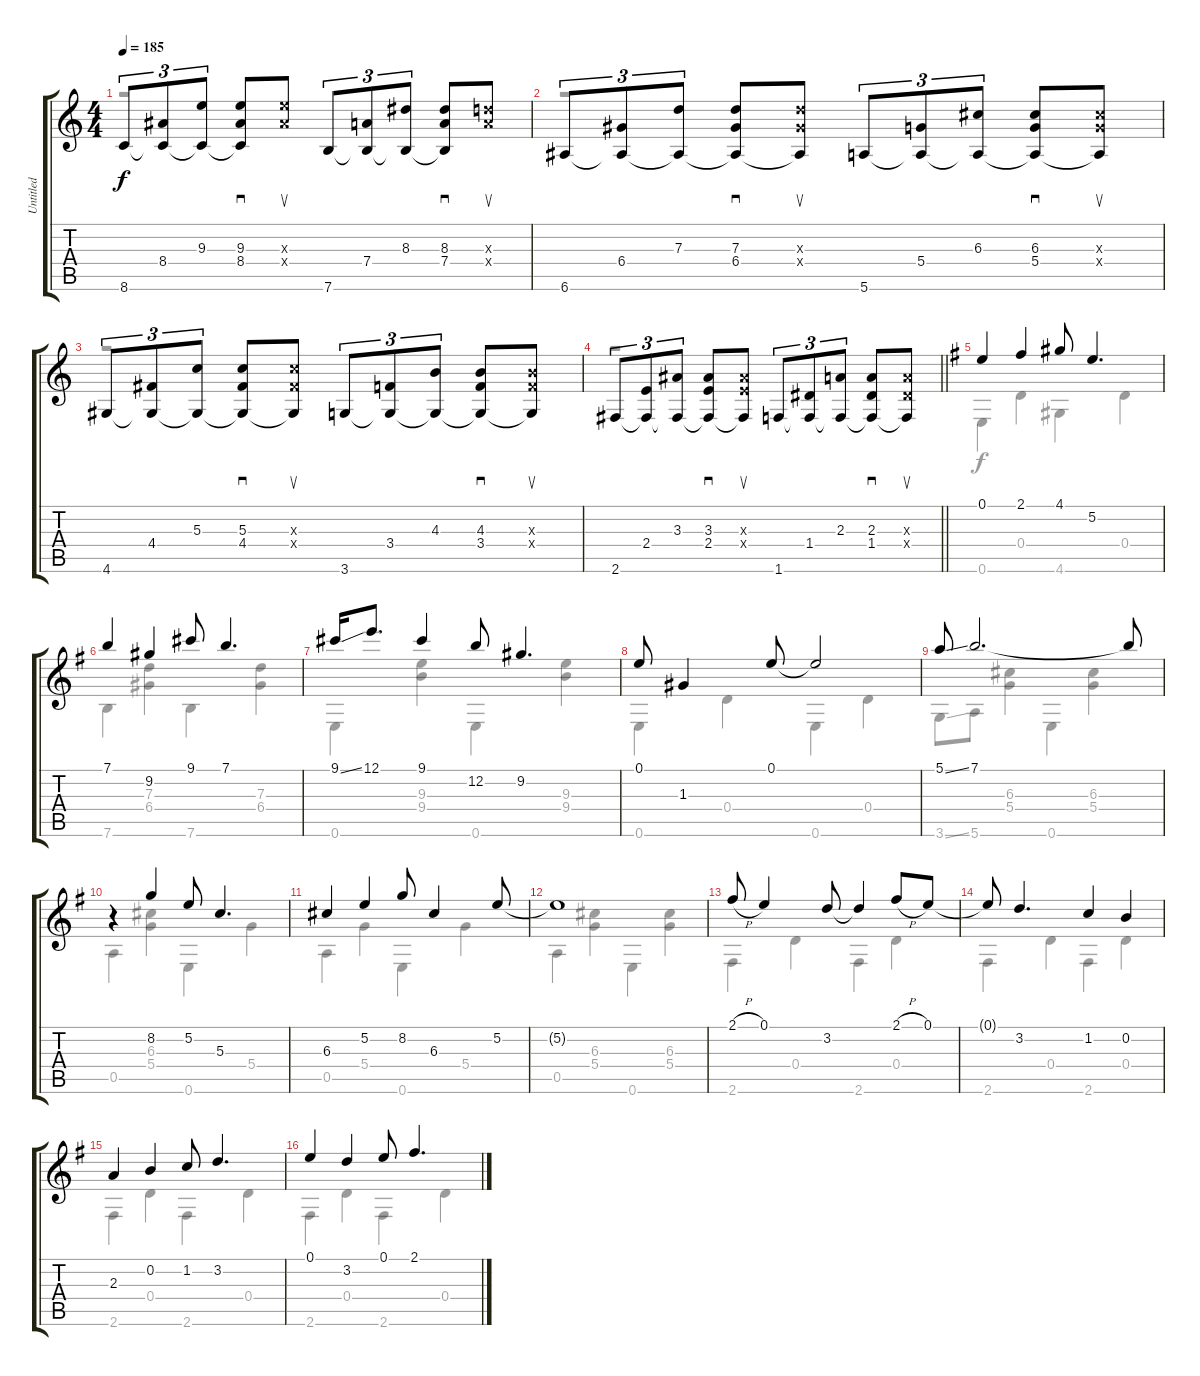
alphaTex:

\track ("Untitled" "Untitled") {instrument acousticguitarnylon}
\staff {score tabs}
\tuning (E4 B3 G3 D3 A2 E2) {hide}
\voice
\ts (4 4)
\tempo 185
\clef g2
\ks c
8.6.8{tu (3 2) dy f} (8.4 8.6{t}).8{tu (3 2)} (9.3 8.6{t}).8{tu (3 2)} (9.3 8.4 8.6{t}).8{sd} (9.3{x} 8.4{x}).8{su} 7.6.8{tu (3 2)} (7.4 7.6{t}).8{tu (3 2)} (8.3 7.6{t}).8{tu (3 2)} (8.3 7.4 7.6{t}).8{sd} (7.3{x} 7.4{x}).8{su} |
6.6.8{tu (3 2)} (6.4 6.6{t}).8{tu (3 2)} (7.3 6.6{t}).8{tu (3 2)} (7.3 6.4 6.6{t}).8{sd} (7.3{x} 6.4{x} 6.6{t}).8{su} 5.6.8{tu (3 2)} (5.4 5.6{t}).8{tu (3 2)} (6.3 5.6{t}).8{tu (3 2)} (6.3 5.4 5.6{t}).8{sd} (6.3{x} 5.4{x} 5.6{t}).8{su} |
4.6.8{tu (3 2)} (4.4 4.6{t}).8{tu (3 2)} (5.3 4.6{t}).8{tu (3 2)} (5.3 4.4 4.6{t}).8{sd} (5.3{x} 4.4{x} 4.6{t}).8{su} 3.6.8{tu (3 2)} (3.4 3.6{t}).8{tu (3 2)} (4.3 3.6{t}).8{tu (3 2)} (4.3 3.4 3.6{t}).8{sd} (4.3{x} 3.4{x} 3.6{t}).8{su} |
\barLineRight lightlight
2.6.8{tu (3 2)} (2.4 2.6{t}).8{tu (3 2)} (3.3 2.6{t}).8{tu (3 2)} (3.3 2.4 2.6{t}).8{sd} (3.3{x} 2.4{x} 2.6{t}).8{su} 1.6.8{tu (3 2)} (1.4 1.6{t}).8{tu (3 2)} (2.3 1.6{t}).8{tu (3 2)} (2.3 1.4 1.6{t}).8{sd} (2.3{x} 1.4{x} 1.6{t}).8{su} |
\ks g
0.1.4 2.1.4 4.1.8 5.2.4{d} |
7.1.4 9.2.4 9.1.8 7.1.4{d} |
9.1{ss}.16 12.1.8{d} 9.1.4 12.2.8 9.2.4{d} |
0.1.8 1.3.4 0.1.8 0.1{t}.2 |
5.1{ss}.8 7.1.2{d} 7.1{t}.8 |
r.4 8.2.4 5.2.8 5.3.4{d} |
6.3.4 5.2.4 8.2.8 6.3.4 5.2.8 |
5.2{t}.1 |
2.1{h}.8 0.1.4 3.2.8 3.2{t}.4 2.1{h}.8 0.1.8 |
0.1{t}.8 3.2.4{d} 1.2.4 0.2.4 |
2.3.4 0.2.4 1.2.8 3.2.4{d} |
0.1.4 3.2.4 0.1.8 2.1.4{d}
\voice
\clef g2
\ottava regular
\simile none
\ks c
r.1{dy f} |
r.1 |
r.1 |
\barLineRight lightlight
r.1 |
\ks g
0.6.4 0.4.4 4.6.4 0.4.4 |
7.6.4 (7.3 6.4).4 7.6.4 (7.3 6.4).4 |
0.6.4 (9.3 9.4).4 0.6.4 (9.3 9.4).4 |
0.6.4 0.4.4 0.6.4 0.4.4 |
3.6{ss}.8 5.6.8 (6.3 5.4).4 0.6.4 (6.3 5.4).4 |
0.5.4 (6.3 5.4).4 0.6.4 5.4.4 |
0.5.4 5.4.4 0.6.4 5.4.4 |
0.5.4 (6.3 5.4).4 0.6.4 (6.3 5.4).4 |
2.6.4 0.4.4 2.6.4 0.4.4 |
2.6.4 0.4.4 2.6.4 0.4.4 |
2.6.4 0.4.4 2.6.4 0.4.4 |
2.6.4 0.4.4 2.6.4 0.4.4
